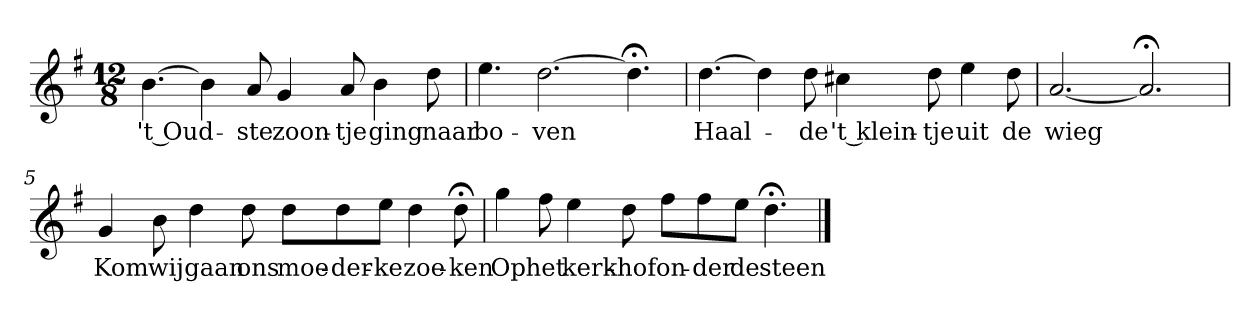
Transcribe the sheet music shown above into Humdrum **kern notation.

**kern	**text
*part1	*part1
*staff1	*staff1
*k[f#]	*
*G:	*
*M12/8	*
*MM120	*
=1	=1
[4.b	't Oud-
4b]	.
8a	-ste
4g	zoon-
8a	-tje
4b	ging
8dd	naar
=2	=2
4.ee	bo-
[2.dd	-ven
4.dd;<]	.
=3	=3
[4.dd	Haal-
4dd]	.
8dd	-de
4cc#X	't klein-
8dd	-tje
4ee	uit
8dd	de
=4	=4
[2.a	wieg
2.a;<]	.
=5	=5
4g	Kom
8b	wij
4dd	gaan
8dd	ons
8ddL	moe-
8dd	-der-
8eeJ	-ke
4dd	zoe-
8dd;<	-ken
=6	=6
4gg	Op
8ff#	het
4ee	kerk-
8dd	-hof
8ff#L	on-
8ff#	-der
8eeJ	de
4.dd;<	steen
==	==
*-	*-
